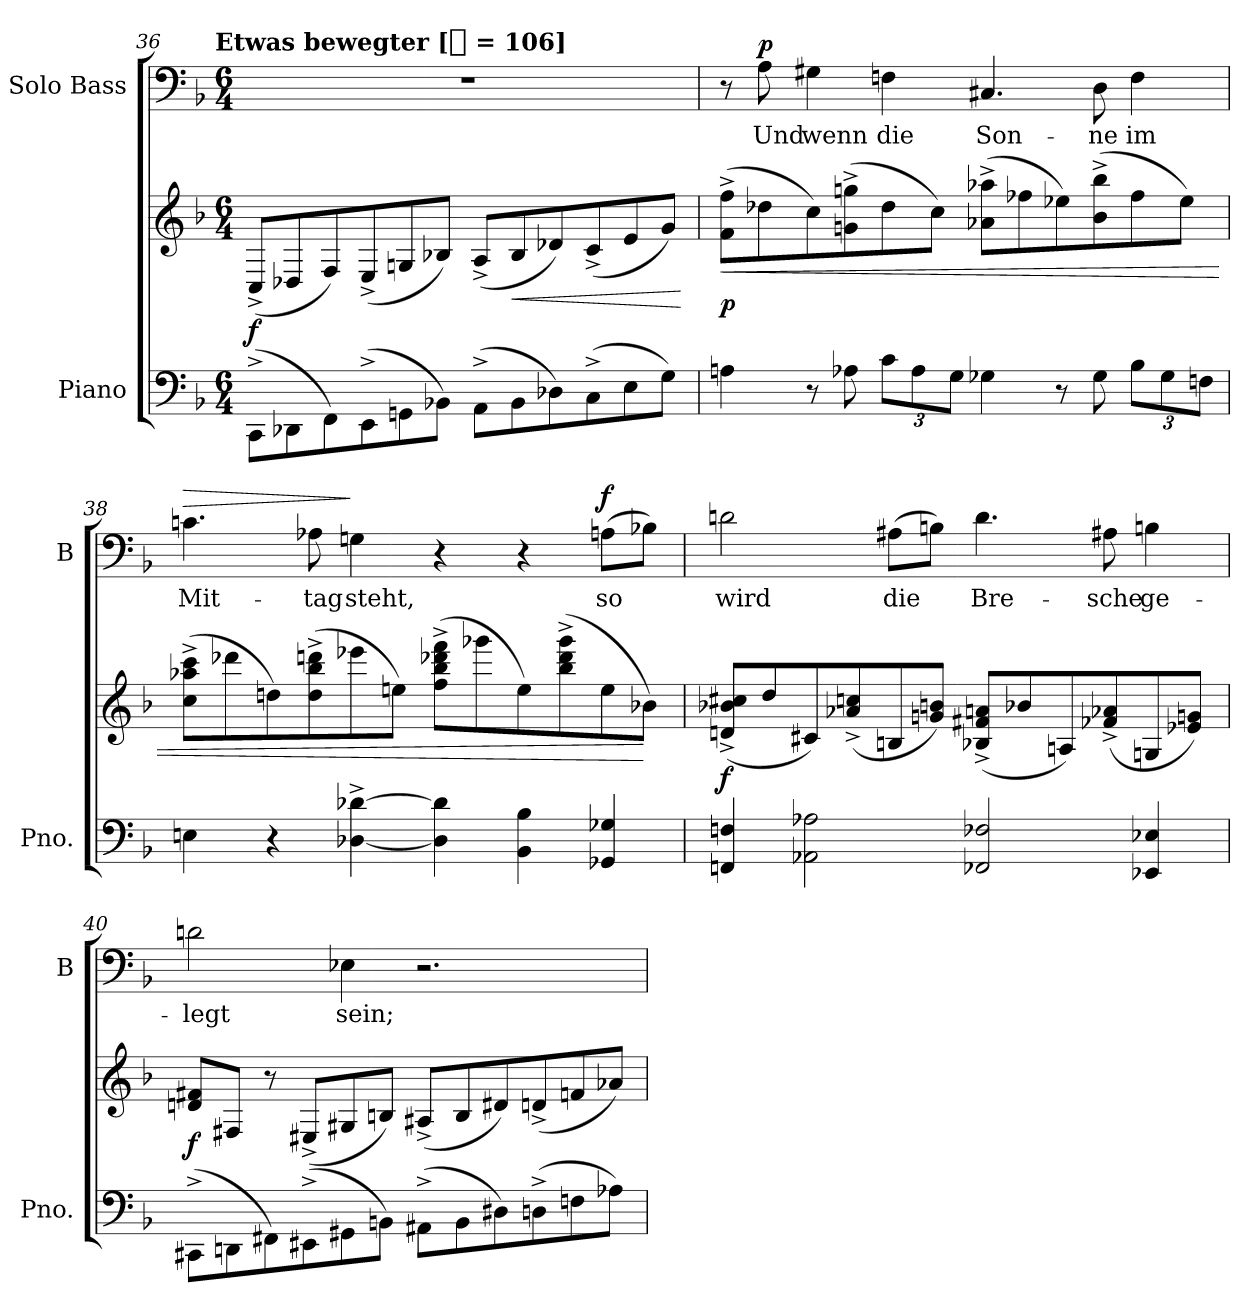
**kern	**kern	**dynam	**kern	**text	**dynam
*part2	*part2	*part2	*part1	*part1	*part1
*staff3	*staff2	*staff2/3	*staff1	*staff1	*staff1
*I"Piano	*	*	*I"Solo Bass	*	*
*I'Pno.	*	*	*I'B	*	*
*clefF4	*clefG2	*	*clefF4	*	*
*k[b-]	*k[b-]	*	*k[b-]	*	*
!!LO:TX:omd:t=Etwas bewegter [[quarter] = 106]
*M6/4	*M6/4	*	*M6/4	*	*
*MM106	*MM106	*	*MM106	*	*
=36	=36	=36	=36	=36	=36
(8CC^\L	(8C^/L	f	2%3r	.	.
8DD-X\	8D-X/	.	.	.	.
8FF\)	8F/)	.	.	.	.
(8EE^\	(8E^/	.	.	.	.
8GGn\	8Gn/	.	.	.	.
8BB-XJ)	8B-XJ)	.	.	.	.
(8AA^\L	(>8A^/L	.	.	.	.
!	!	!LO:HP:b	!	!	!
8BB-\	8B-/	<	.	.	.
8D-X)	8d-X)	.	.	.	.
(<8C^<	(>8c^>	.	.	.	.
8E	8e	.	.	.	.
8GJ)	8gJ)	.	.	.	.
.	.	[	.	.	.
=37	=37	=37	=37	=37	=37
!	!	!LO:HP:b	!	!	!
4An	(8f^ 8ff^L	< p	8r	.	.
!	!	!	!	!	!LO:DY:a
.	8dd-X	.	8A	Und	p
8r	8cc)	.	4G#X	wenn	.
8A-X	(8gn^ 8ggn^	.	.	.	.
12cL	8dd-	.	4Fn	die	.
12A-	.	.	.	.	.
.	8ccJ)	.	.	.	.
12GJ	.	.	.	.	.
4G-X	(8a-X^ 8aa-X^L	.	4.C#X	Son-	.
.	8ff-X	.	.	.	.
8r	8ee-X)	.	.	.	.
8G-	(8b-^ 8bb-^	.	8D	-ne	.
12B-L	8ff-	.	4F	im	.
12G-	.	.	.	.	.
.	8ee-J)	.	.	.	.
12FnJ	.	.	.	.	.
=38	=38	=38	=38	=38	=38
!	!	!	!	!	!LO:HP:a
4En	(8cc^ 8aa-X^ 8ccc^L	.	4.cn	Mit-	>
.	8ddd-X	.	.	.	.
4r	8ddn)	.	.	.	.
.	(8dd^ 8bb-^ 8dddn^	.	8A-X	-tag	.
[4D-X^ [4d-X^	8eee-X	.	4Gn	steht,	]
.	8eenJ)	.	.	.	.
4D-] 4d-]	(8ff^ 8bb-^ 8ddd-X^ 8fff^L	.	4r	.	.
.	8ggg-X	.	.	.	.
4BB- 4B-	8ee)	.	4r	.	.
.	(8bb-^ 8ddd-^ 8ggg-^	.	.	.	.
!	!	!	!	!	!LO:DY:a
4GG-X 4G-X	8ee	.	(8AnL	so	f
.	8b-XJ)	[	8B-XJ)	.	.
=39	=39	=39	=39	=39	=39
4FFn 4Fn	(8dn^ 8b-X^ 8cc#X^L	f	2dn	wird	.
.	8dd	.	.	.	.
2AA-X 2A-X	8c#X)	.	.	.	.
.	(8a-X^ 8ccn^	.	.	.	.
.	8Bn	.	(8A#XL	die	.
.	8gn 8bnJ)	.	8BnJ)	.	.
2FF-X 2F-X	(8B-X^ 8f#X^ 8an^L	.	4.d	Bre-	.
.	8b-X	.	.	.	.
.	8An)	.	.	.	.
.	(8f-X^ 8a-X^	.	8A#X	-sche	.
4EE-X 4E-X	8Gn	.	4Bn	ge-	.
.	8e-X 8gnJ)	.	.	.	.
=40	=40	=40	=40	=40	=40
(<8CC#X^<L	8dn 8f#XL	f	2dn	-legt	.
8DDn	8F#XJ	.	.	.	.
8FF#X)	8r	.	.	.	.
(8EE#X^\	(8E#X^>/L	.	.	.	.
8GG#X\	8G#X/	.	4E-X	sein;	.
8BBn\J)	8Bn/J)	.	.	.	.
(8AA#X^\L	(8A#X^>/L	.	2.r	.	.
8BB\	8B/	.	.	.	.
8D#X)	8d#X)	.	.	.	.
(<8Dn^<	(>8dn^>	.	.	.	.
8Fn	8fn	.	.	.	.
8A-XJ)	8a-XJ)	.	.	.	.
=	=	=	=	=	=
*-	*-	*-	*-	*-	*-
